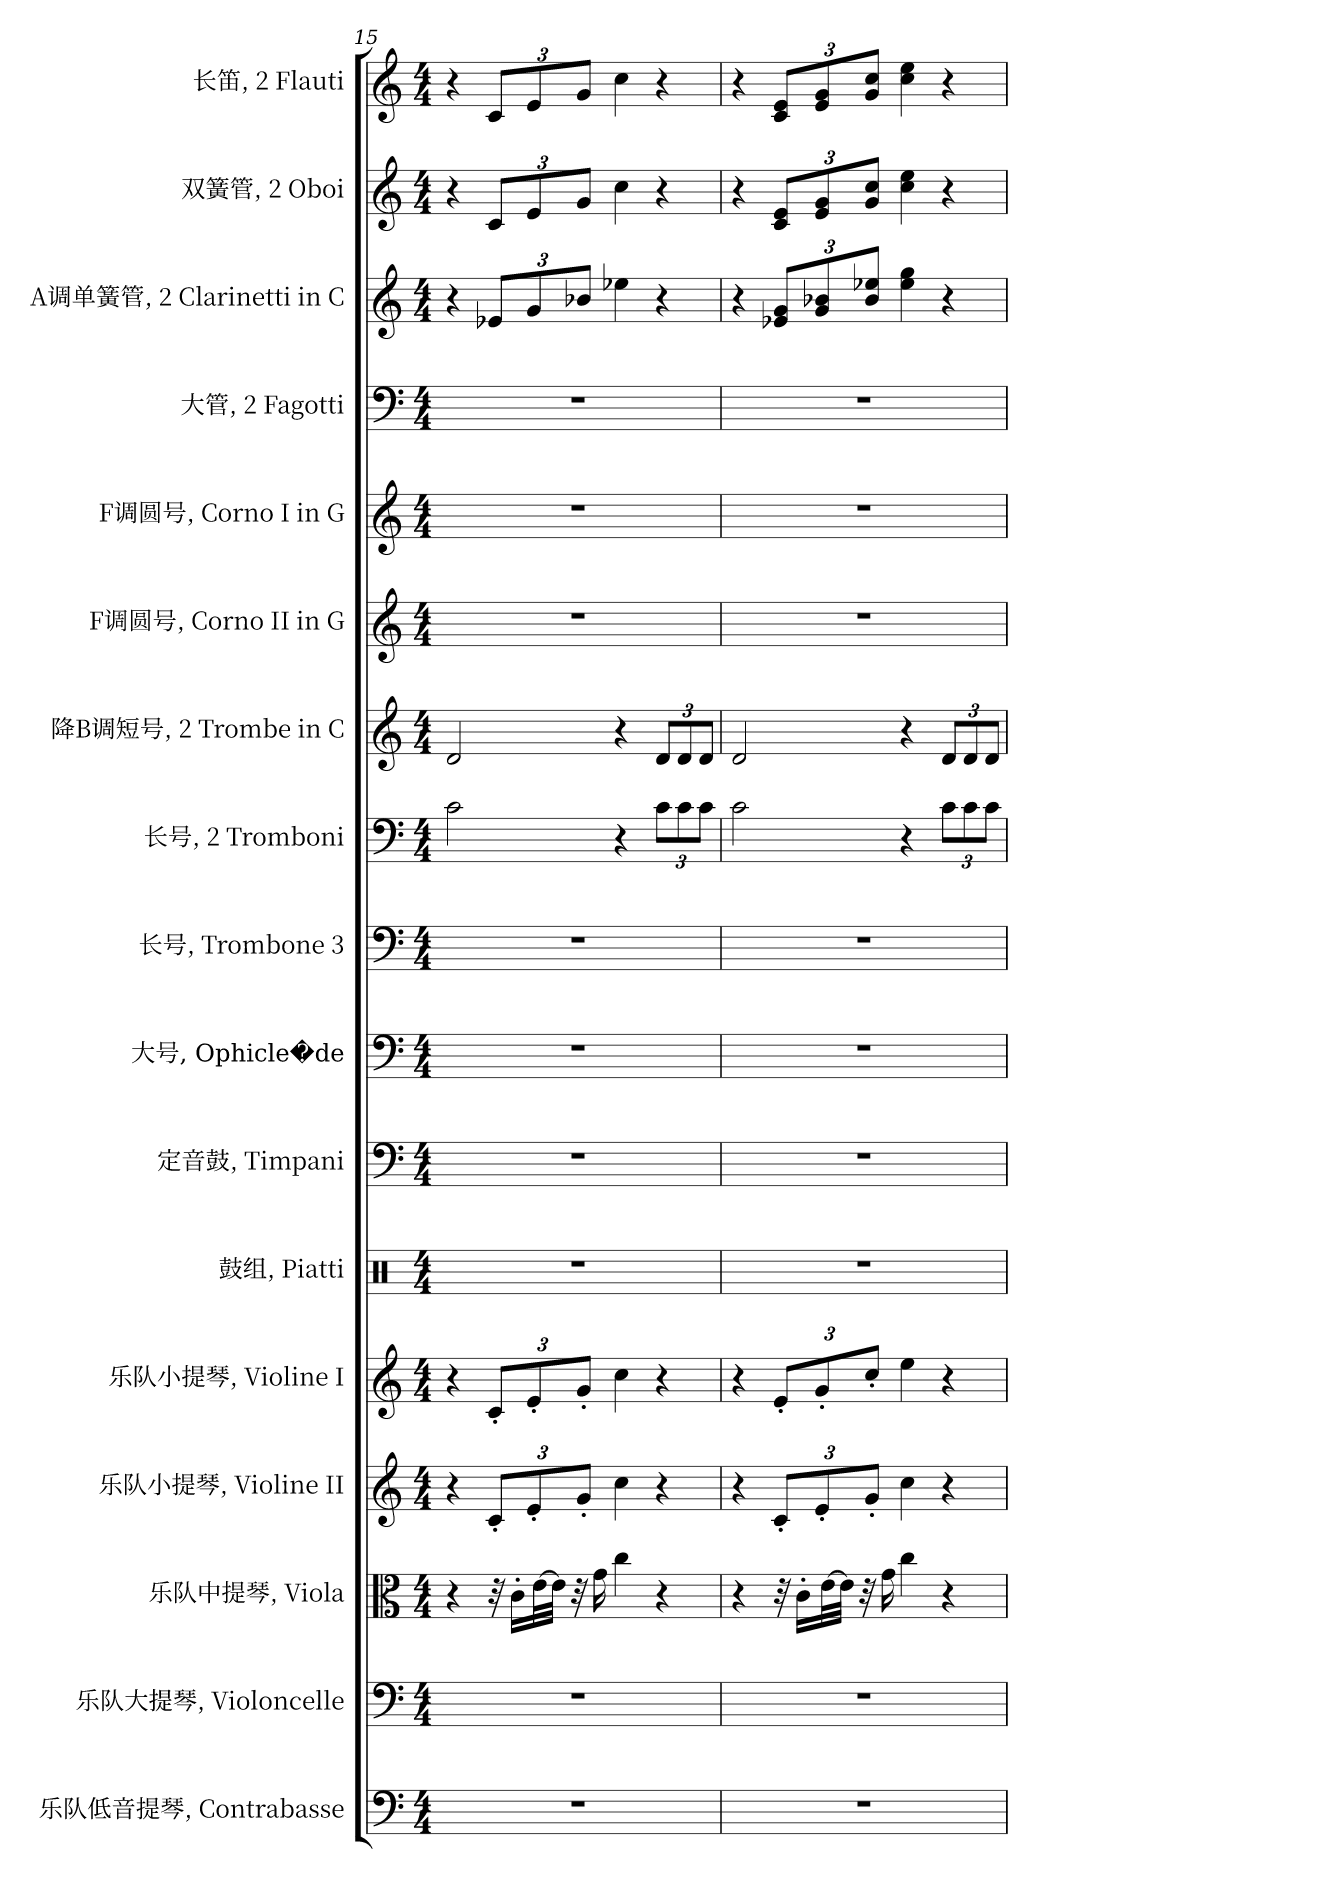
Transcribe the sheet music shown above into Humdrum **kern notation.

**kern	**kern	**kern	**kern	**kern	**kern	**kern	**kern	**kern	**kern	**kern	**kern	**kern	**kern	**kern	**kern	**kern
*part17	*part16	*part15	*part14	*part13	*part12	*part11	*part10	*part9	*part8	*part7	*part6	*part5	*part4	*part3	*part2	*part1
*staff17	*staff16	*staff15	*staff14	*staff13	*staff12	*staff11	*staff10	*staff9	*staff8	*staff7	*staff6	*staff5	*staff4	*staff3	*staff2	*staff1
*I"乐队低音提琴, Contrabasse	*I"乐队大提琴, Violoncelle	*I"乐队中提琴, Viola	*I"乐队小提琴, Violine II	*I"乐队小提琴, Violine I	*I"鼓组, Piatti	*I"定音鼓, Timpani	*I"大号, Ophicle�de	*I"长号, Trombone 3	*I"长号, 2 Tromboni	*I"降B调短号, 2 Trombe in C	*I"F调圆号, Corno II in G	*I"F调圆号, Corno I in G	*I"大管, 2 Fagotti	*I"A调单簧管, 2 Clarinetti in C	*I"双簧管, 2 Oboi	*I"长笛, 2 Flauti
*I'Cbs.	*	*	*	*	*	*I'Timp.	*	*I'Tbn.	*I'Tbn.	*	*	*	*	*I'A Cl.	*I'Ob.	*I'Fl.
*clefF4	*clefF4	*clefC3	*clefG2	*clefG2	*clefX	*clefF4	*clefF4	*clefF4	*clefF4	*clefG2	*clefG2	*clefG2	*clefF4	*clefG2	*clefG2	*clefG2
*ITrd7c12	*	*	*	*	*	*	*	*	*	*ITrd1c2	*ITrd4c7	*ITrd4c7	*	*ITrd2c3	*	*
*k[]	*k[]	*k[]	*k[]	*k[]	*k[]	*k[]	*k[]	*k[]	*k[]	*k[b-e-]	*k[b-]	*k[b-]	*k[]	*k[f#c#g#]	*k[]	*k[]
*M4/4	*M4/4	*M4/4	*M4/4	*M4/4	*M4/4	*M4/4	*M4/4	*M4/4	*M4/4	*M4/4	*M4/4	*M4/4	*M4/4	*M4/4	*M4/4	*M4/4
*MM162	*MM162	*MM162	*MM162	*MM162	*MM162	*MM162	*MM162	*MM162	*MM162	*MM162	*MM162	*MM162	*MM162	*MM162	*MM162	*MM162
=15	=15	=15	=15	=15	=15	=15	=15	=15	=15	=15	=15	=15	=15	=15	=15	=15
1r	1r	4r	4r	4r	1r	1r	1r	1r	2c\	2c/	1r	1r	1r	4r	4r	4r
*	*	*	*Xbrackettup	*Xbrackettup	*	*	*	*	*	*	*	*	*	*Xbrackettup	*Xbrackettup	*Xbrackettup
*	*	*	*	*	*	*	*	*	*	*	*	*	*	*	*	*MM171
.	.	32r	12c'/L	12c'/L	.	.	.	.	.	.	.	.	.	12cn/L	12c/L	12c/L
.	.	16c'\LL	.	.	.	.	.	.	.	.	.	.	.	.	.	.
.	.	.	12e'/	12e'/	.	.	.	.	.	.	.	.	.	12e/	12e/	12e/
.	.	[32e\L	.	.	.	.	.	.	.	.	.	.	.	.	.	.
.	.	32e\JJJ]	.	.	.	.	.	.	.	.	.	.	.	.	.	.
.	.	32r	.	.	.	.	.	.	.	.	.	.	.	.	.	.
.	.	.	12g'/J	12g'/J	.	.	.	.	.	.	.	.	.	12gn/J	12g/J	12g/J
.	.	16g\	.	.	.	.	.	.	.	.	.	.	.	.	.	.
*	*	*	*	*	*	*	*	*	*	*	*	*	*	*	*	*MM174
.	.	4cc\	4cc\	4cc\	.	.	.	.	4r	4r	.	.	.	4ccn\	4cc\	4cc\
*	*	*	*	*	*	*	*	*	*Xbrackettup	*Xbrackettup	*	*	*	*	*	*
*	*	*	*	*	*	*	*	*	*	*	*	*	*	*	*	*MM179
.	.	4r	4r	4r	.	.	.	.	12c\L	12c/L	.	.	.	4r	4r	4r
.	.	.	.	.	.	.	.	.	12c\	12c/	.	.	.	.	.	.
.	.	.	.	.	.	.	.	.	12c\J	12c/J	.	.	.	.	.	.
!!LO:PB:g=z
=16	=16	=16	=16	=16	=16	=16	=16	=16	=16	=16	=16	=16	=16	=16	=16	=16
*	*	*	*	*	*	*	*	*	*	*	*	*	*	*	*	*MM162
1r	1r	4r	4r	4r	1r	1r	1r	1r	2c\	2c/	1r	1r	1r	4r	4r	4r
*	*	*	*	*	*	*	*	*	*	*	*	*	*	*	*	*MM171
.	.	32r	12c'/L	12e'/L	.	.	.	.	.	.	.	.	.	12cn/ 12e/L	12c/ 12e/L	12c/ 12e/L
.	.	16c'\LL	.	.	.	.	.	.	.	.	.	.	.	.	.	.
.	.	.	12e'/	12g'/	.	.	.	.	.	.	.	.	.	12e/ 12gn/	12e/ 12g/	12e/ 12g/
.	.	[32e\L	.	.	.	.	.	.	.	.	.	.	.	.	.	.
.	.	32e\JJJ]	.	.	.	.	.	.	.	.	.	.	.	.	.	.
.	.	32r	.	.	.	.	.	.	.	.	.	.	.	.	.	.
.	.	.	12g'/J	12cc'/J	.	.	.	.	.	.	.	.	.	12g/ 12ccn/J	12g/ 12cc/J	12g/ 12cc/J
.	.	16g\	.	.	.	.	.	.	.	.	.	.	.	.	.	.
*	*	*	*	*	*	*	*	*	*	*	*	*	*	*	*	*MM176
.	.	4cc\	4cc\	4ee\	.	.	.	.	4r	4r	.	.	.	4cc\ 4ee\	4cc\ 4ee\	4cc\ 4ee\
*	*	*	*	*	*	*	*	*	*	*	*	*	*	*	*	*MM171
.	.	4r	4r	4r	.	.	.	.	12c\L	12c/L	.	.	.	4r	4r	4r
.	.	.	.	.	.	.	.	.	12c\	12c/	.	.	.	.	.	.
.	.	.	.	.	.	.	.	.	12c\J	12c/J	.	.	.	.	.	.
=	=	=	=	=	=	=	=	=	=	=	=	=	=	=	=	=
*-	*-	*-	*-	*-	*-	*-	*-	*-	*-	*-	*-	*-	*-	*-	*-	*-
